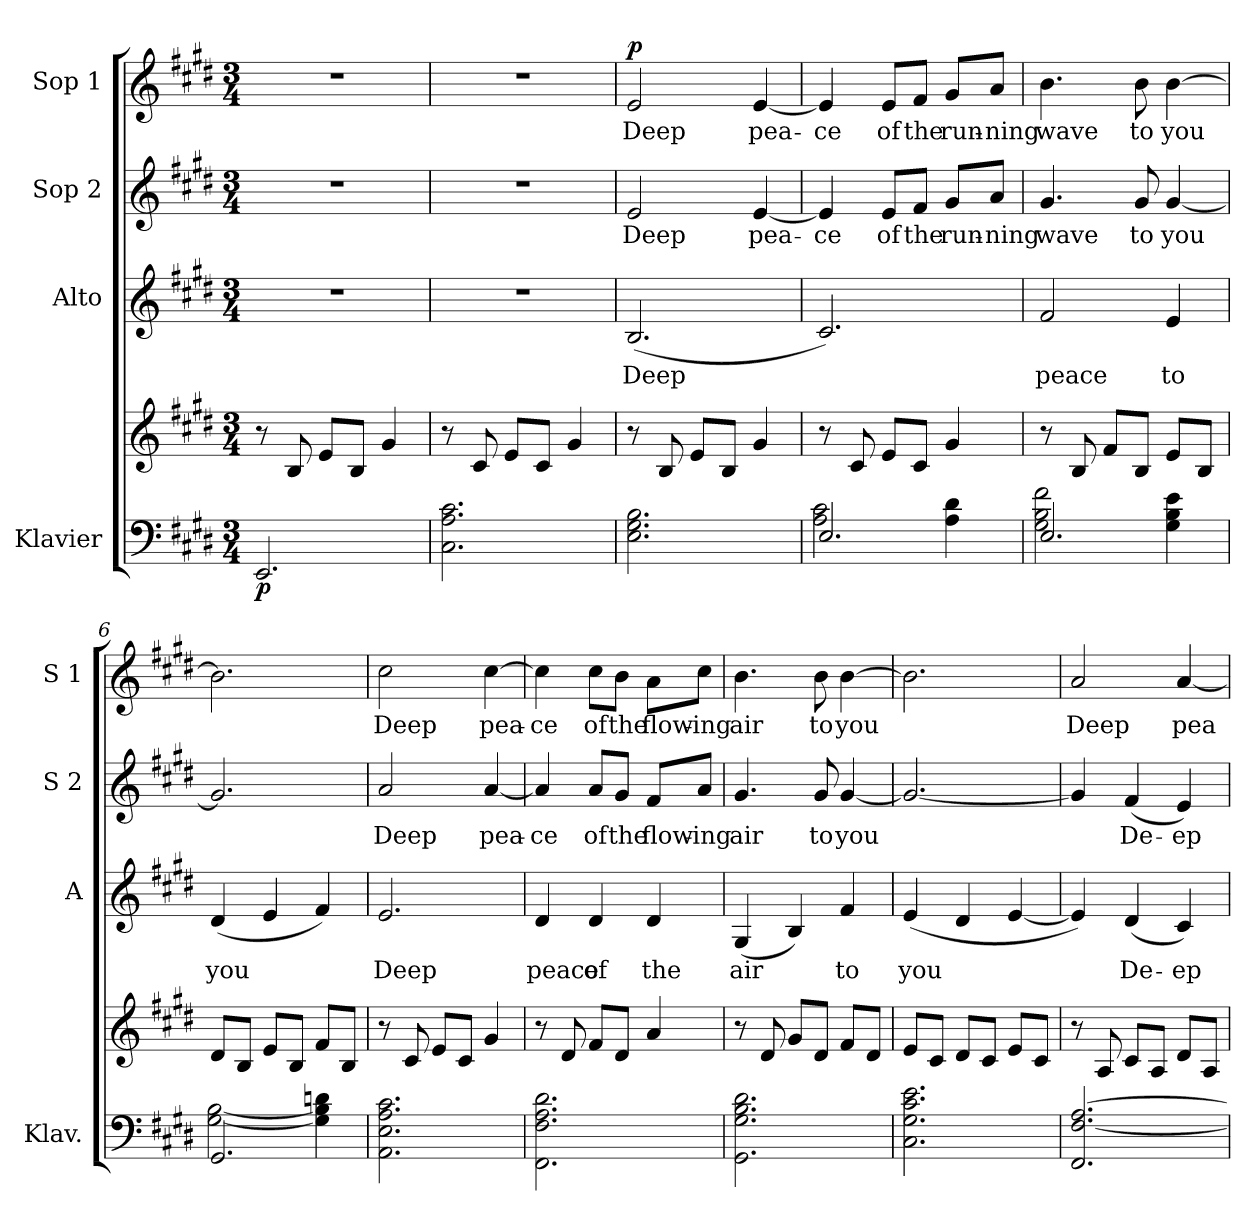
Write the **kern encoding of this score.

**kern	**kern	**dynam	**kern	**text	**kern	**text	**kern	**text	**dynam
*part4	*part4	*part4	*part3	*part3	*part2	*part2	*part1	*part1	*part1
*staff5	*staff4	*staff4/5	*staff3	*staff3	*staff2	*staff2	*staff1	*staff1	*staff1
*I"Klavier	*	*	*I"Alto	*	*I"Sop 2	*	*I"Sop 1	*	*
*I'Klav.	*	*	*I'A	*	*I'S 2	*	*I'S 1	*	*
*clefF4	*clefG2	*	*clefG2	*	*clefG2	*	*clefG2	*	*
*k[f#c#g#d#]	*k[f#c#g#d#]	*	*k[f#c#g#d#]	*	*k[f#c#g#d#]	*	*k[f#c#g#d#]	*	*
*M3/4	*M3/4	*	*M3/4	*	*M3/4	*	*M3/4	*	*
*MM70	*MM70	*	*MM70	*	*MM70	*	*MM70	*	*
=1	=1	=1	=1	=1	=1	=1	=1	=1	=1
!	!	!LO:DY:b=2	!	!	!	!	!	!	!
2.EE/	8r	p	2.r	.	2.r	.	2.r	.	.
.	8B/	.	.	.	.	.	.	.	.
.	8e/L	.	.	.	.	.	.	.	.
.	8B/J	.	.	.	.	.	.	.	.
.	4g#/	.	.	.	.	.	.	.	.
=2	=2	=2	=2	=2	=2	=2	=2	=2	=2
2.C#\ 2.A\ 2.c#\	8r	.	2.r	.	2.r	.	2.r	.	.
.	8c#/	.	.	.	.	.	.	.	.
.	8e/L	.	.	.	.	.	.	.	.
.	8c#/J	.	.	.	.	.	.	.	.
.	4g#/	.	.	.	.	.	.	.	.
=3	=3	=3	=3	=3	=3	=3	=3	=3	=3
!	!	!	!	!LO:LY:b	!	!LO:LY:b	!	!LO:LY:b	!LO:DY:b
2.E\ 2.G#\ 2.B\	8r	.	(2.B/	Deep	2e/	Deep	2e/	Deep	p
.	8B/	.	.	.	.	.	.	.	.
.	8e/L	.	.	.	.	.	.	.	.
.	8B/J	.	.	.	.	.	.	.	.
!	!	!	!	!	!	!LO:LY:b	!	!LO:LY:b	!
.	4g#/	.	.	.	[4e/	pea-	[4e/	pea-	.
=4	=4	=4	=4	=4	=4	=4	=4	=4	=4
*^	*	*	*	*	*	*	*	*	*
!	!	!	!	!	!	!	!LO:LY:b	!	!LO:LY:b	!
2.E/	2A\ 2c#\	8r	.	2.c#/)	.	4e/]	-ce	4e/]	-ce	.
.	.	8c#/	.	.	.	.	.	.	.	.
!	!	!	!	!	!	!	!LO:LY:b	!	!LO:LY:b	!
.	.	8e/L	.	.	.	8e/L	of	8e/L	of	.
!	!	!	!	!	!	!	!LO:LY:b	!	!LO:LY:b	!
.	.	8c#/J	.	.	.	8f#/J	the	8f#/J	the	.
!	!	!	!	!	!	!	!LO:LY:b	!	!LO:LY:b	!
.	4A\ 4d#\	4g#/	.	.	.	8g#/L	run-	8g#/L	run-	.
!	!	!	!	!	!	!	!LO:LY:b	!	!LO:LY:b	!
.	.	.	.	.	.	8a/J	-ning	8a/J	-ning	.
=5	=5	=5	=5	=5	=5	=5	=5	=5	=5	=5
!	!	!	!	!	!LO:LY:b	!	!LO:LY:b	!	!LO:LY:b	!
2.E/	2G#\ 2B\ 2f#\	8r	.	2f#/	peace	4.g#/	wave	4.b\	wave	.
.	.	8B/	.	.	.	.	.	.	.	.
.	.	8f#/L	.	.	.	.	.	.	.	.
!	!	!	!	!	!	!	!LO:LY:b	!	!LO:LY:b	!
.	.	8B/J	.	.	.	8g#/	to	8b\	to	.
!	!	!	!	!	!LO:LY:b	!	!LO:LY:b	!	!LO:LY:b	!
.	4G#\ 4B\ 4e\	8e/L	.	4e/	to	[4g#/	you	[4b\	you	.
.	.	8B/J	.	.	.	.	.	.	.	.
!!LO:LB:g=z
=6	=6	=6	=6	=6	=6	=6	=6	=6	=6	=6
!	!	!	!	!	!LO:LY:b	!	!	!	!	!
2.GG#/	[2G#\ [2B\	8d#/L	.	(4d#/	you	2.g#/]	.	2.b\]	.	.
.	.	8B/J	.	.	.	.	.	.	.	.
.	.	8e/L	.	4e/	.	.	.	.	.	.
.	.	8B/J	.	.	.	.	.	.	.	.
.	4G#\] 4B\] 4dn\	8f#/L	.	4f#/)	.	.	.	.	.	.
.	.	8B/J	.	.	.	.	.	.	.	.
*v	*v	*	*	*	*	*	*	*	*	*
=7	=7	=7	=7	=7	=7	=7	=7	=7	=7
!	!	!	!	!LO:LY:b	!	!LO:LY:b	!	!LO:LY:b	!
2.AA\ 2.E\ 2.A\ 2.c#\	8r	.	2.e/	Deep	2a/	Deep	2cc#\	Deep	.
.	8c#/	.	.	.	.	.	.	.	.
.	8e/L	.	.	.	.	.	.	.	.
.	8c#/J	.	.	.	.	.	.	.	.
!	!	!	!	!	!	!LO:LY:b	!	!LO:LY:b	!
.	4g#/	.	.	.	[4a/	pea-	[4cc#\	pea-	.
=8	=8	=8	=8	=8	=8	=8	=8	=8	=8
!	!	!	!	!LO:LY:b	!	!LO:LY:b	!	!LO:LY:b	!
2.FF#\ 2.F#\ 2.A\ 2.d#\	8r	.	4d#/	peace	4a/]	-ce	4cc#\]	-ce	.
.	8d#/	.	.	.	.	.	.	.	.
!	!	!	!	!LO:LY:b	!	!LO:LY:b	!	!LO:LY:b	!
.	8f#/L	.	4d#/	of	8a/L	of	8cc#\L	of	.
!	!	!	!	!	!	!LO:LY:b	!	!LO:LY:b	!
.	8d#/J	.	.	.	8g#/J	the	8b\J	the	.
!	!	!	!	!LO:LY:b	!	!LO:LY:b	!	!LO:LY:b	!
.	4a/	.	4d#/	the	8f#/L	flow-	8a\L	flow-	.
!	!	!	!	!	!	!LO:LY:b	!	!LO:LY:b	!
.	.	.	.	.	8a/J	-ing	8cc#\J	-ing	.
=9	=9	=9	=9	=9	=9	=9	=9	=9	=9
!	!	!	!	!LO:LY:b	!	!LO:LY:b	!	!LO:LY:b	!
2.GG#\ 2.G#\ 2.B\ 2.d#\	8r	.	(4G#/	air	4.g#/	air	4.b\	air	.
.	8d#/	.	.	.	.	.	.	.	.
.	8g#/L	.	4B/)	.	.	.	.	.	.
!	!	!	!	!	!	!LO:LY:b	!	!LO:LY:b	!
.	8d#/J	.	.	.	8g#/	to	8b\	to	.
!	!	!	!	!LO:LY:b	!	!LO:LY:b	!	!LO:LY:b	!
.	8f#/L	.	4f#/	to	[4g#/	you	[4b\	you	.
.	8d#/J	.	.	.	.	.	.	.	.
=10	=10	=10	=10	=10	=10	=10	=10	=10	=10
!	!	!	!	!LO:LY:b	!	!	!	!	!
2.C#\ 2.G#\ 2.c#\ 2.e\	8e/L	.	(4e/	you	2.g#/_	.	2.b\]	.	.
.	8c#/J	.	.	.	.	.	.	.	.
.	8d#/L	.	4d#/	.	.	.	.	.	.
.	8c#/J	.	.	.	.	.	.	.	.
.	8e/L	.	[4e/	.	.	.	.	.	.
.	8c#/J	.	.	.	.	.	.	.	.
!!LO:PB:g=z
=11	=11	=11	=11	=11	=11	=11	=11	=11	=11
!	!	!	!	!	!	!	!	!LO:LY:b	!
2.FF#/ [2.F#/ [2.A/	8r	.	4e/])	.	4g#/]	.	2a/	Deep	.
.	8A/	.	.	.	.	.	.	.	.
!	!	!	!	!LO:LY:b	!	!LO:LY:b	!	!	!
.	8c#/L	.	(4d#/	De-	(4f#/	De-	.	.	.
.	8A/J	.	.	.	.	.	.	.	.
!	!	!	!	!LO:LY:b	!	!LO:LY:b	!	!LO:LY:b	!
.	8d#/L	.	4c#/)	-ep	4e/)	-ep	[4a/	pea-	.
.	8A/J	.	.	.	.	.	.	.	.
=	=	=	=	=	=	=	=	=	=
*-	*-	*-	*-	*-	*-	*-	*-	*-	*-
